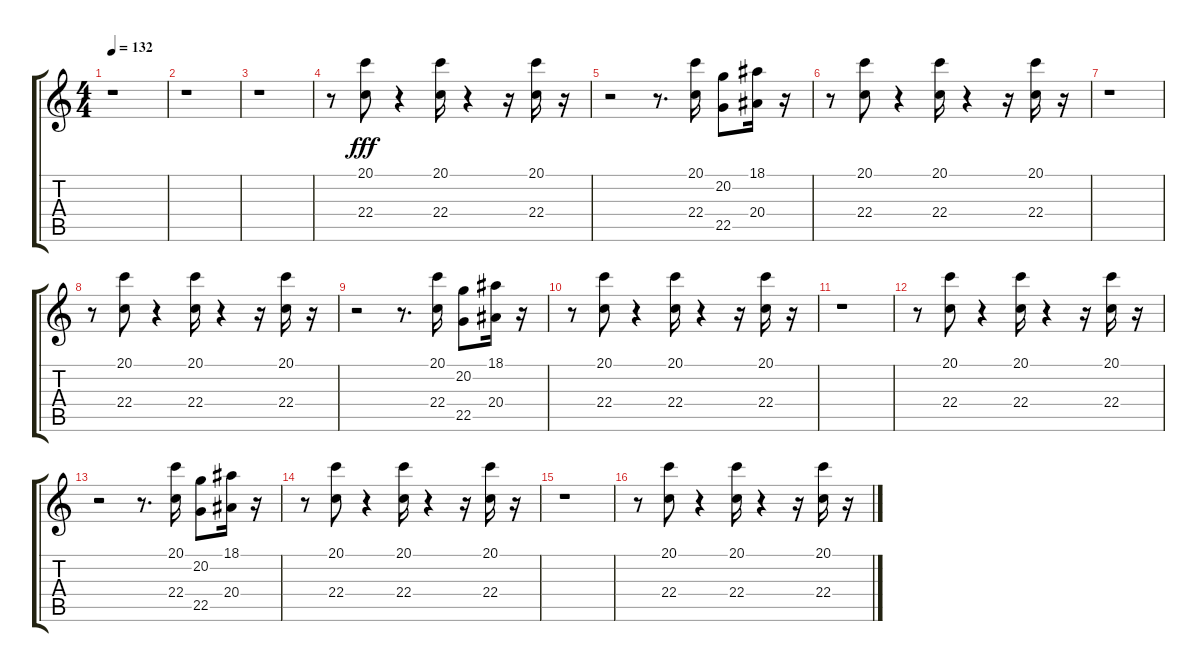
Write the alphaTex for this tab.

\track "" {instrument brasssection}
\staff {score tabs}
\tuning (E4 B3 G3 D3 A2 E2) {hide}
\ts (4 4)
\tempo 132
\clef g2
\ks c
r.1{dy fff} |
r.1 |
r.1 |
r.8 (20.1 22.4).8 r.4 (20.1 22.4).16 r.4 r.16 (20.1 22.4).16 r.16 |
r.2 r.8{d} (20.1 22.4).16 (20.2 22.5).8 (18.1 20.4).16 r.16 |
r.8 (20.1 22.4).8 r.4 (20.1 22.4).16 r.4 r.16 (20.1 22.4).16 r.16 |
r.1 |
r.8 (20.1 22.4).8 r.4 (20.1 22.4).16 r.4 r.16 (20.1 22.4).16 r.16 |
r.2 r.8{d} (20.1 22.4).16 (20.2 22.5).8 (18.1 20.4).16 r.16 |
r.8 (20.1 22.4).8 r.4 (20.1 22.4).16 r.4 r.16 (20.1 22.4).16 r.16 |
r.1 |
r.8 (20.1 22.4).8 r.4 (20.1 22.4).16 r.4 r.16 (20.1 22.4).16 r.16 |
r.2 r.8{d} (20.1 22.4).16 (20.2 22.5).8 (18.1 20.4).16 r.16 |
r.8 (20.1 22.4).8 r.4 (20.1 22.4).16 r.4 r.16 (20.1 22.4).16 r.16 |
r.1 |
r.8 (20.1 22.4).8 r.4 (20.1 22.4).16 r.4 r.16 (20.1 22.4).16 r.16
